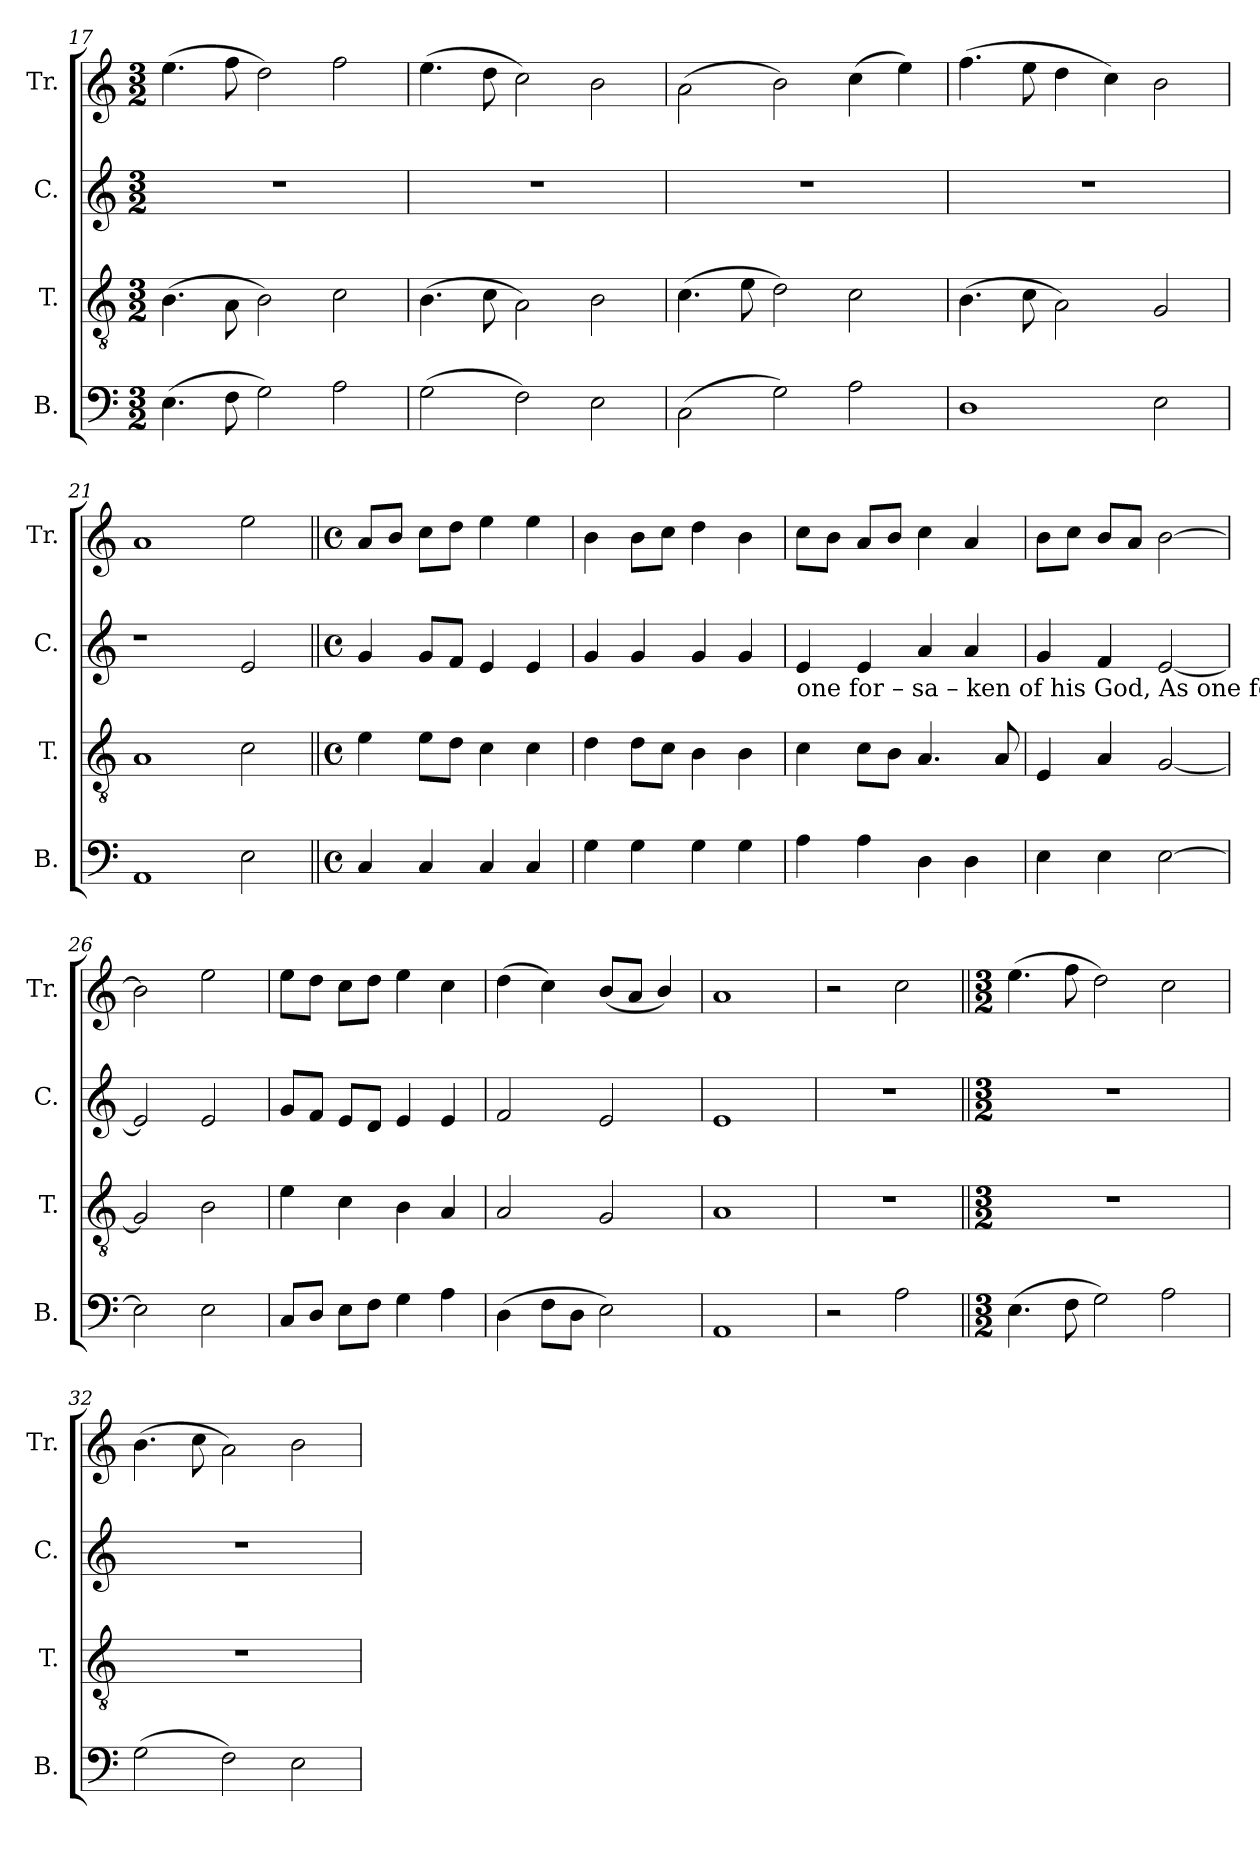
**kern	**kern	**kern	**kern
*part4	*part3	*part2	*part1
*staff4	*staff3	*staff2	*staff1
*I"B.	*I"T.	*I"C.	*I"Tr.
*I'B.	*I'T.	*I'C.	*I'Tr.
*clefF4	*clefGv2	*clefG2	*clefG2
*k[]	*k[]	*k[]	*k[]
*M3/2	*M3/2	*M3/2	*M3/2
=17	=17	=17	=17
(>4.E!\	(>4.B!\	1.r	(>4.ee!\
8F!\	8A!\	.	8ff!\
2G!\)	2B!\)	.	2dd!\)
2A!\	2c!\	.	2ff!\
=18	=18	=18	=18
(>2G!\	(>4.B!\	1.r	(>4.ee!\
.	8c!\	.	8dd!\
2F!\)	2A!\)	.	2cc!\)
2E!\	2B!\	.	2b!\
=19	=19	=19	=19
(>2C!\	(>4.c!\	1.r	(>2a!\
.	8e!\	.	.
2G!\)	2d!\)	.	2b!\)
2A!\	2c!\	.	(>4cc!\
.	.	.	4ee!\)
=20	=20	=20	=20
1D!	(>4.B!\	1.r	(>4.ff!\
.	8c!\	.	8ee!\
.	2A!\)	.	4dd!\
.	.	.	4cc!\)
2E!\	2G!/	.	2b!\
=21	=21	=21	=21
1AA!	1A!	1r	1a!
2E!\	2c!\	2e!/	2ee!\
=22||	=22||	=22||	=22||
*M4/4	*M4/4	*M4/4	*M4/4
*met(c)	*met(c)	*met(c)	*met(c)
4C!/	4e!\	4g!/	8a!/L
.	.	.	8b!/J
4C!/	8e!\L	8g!/L	8cc!\L
.	8d!\J	8f!/J	8dd!\J
4C!/	4c!\	4e!/	4ee!\
4C!/	4c!\	4e!/	4ee!\
=23	=23	=23	=23
4G!\	4d!\	4g!/	4b!\
4G!\	8d!\L	4g!/	8b!\L
.	8c!\J	.	8cc!\J
4G!\	4B!\	4g!/	4dd!\
4G!\	4B!\	4g!/	4b!\
!!LO:PB:g=z
=24	=24	=24	=24
!	!	!LO:TX:b:t=one   for – sa – ken       of     his    God,     As   one  for – sa – ken   of         his         God.      Be  –   fore         the   mourn  –  ful   scene      be  –  gan,       He	!
4A!\	4c!\	4e!/	8cc!\L
.	.	.	8b!\J
4A!\	8c!\L	4e!/	8a!/L
.	8B!\J	.	8b!/J
4D!\	4.A!/	4a!/	4cc!\
4D!\	.	4a!/	4a!/
.	8A!/	.	.
=25	=25	=25	=25
4E!\	4E!/	4g!/	8b!\L
.	.	.	8cc!\J
4E!\	4A!/	4f!/	8b!/L
.	.	.	8a!/J
[2E!\	[2G!/	[2e!/	[2b!\
=26	=26	=26	=26
2E!\]	2G!/]	2e!/]	2b!\]
2E!\	2B!\	2e!/	2ee!\
=27	=27	=27	=27
8C!/L	4e!\	8g!/L	8ee!\L
8D!/J	.	8f!/J	8dd!\J
8E!\L	4c!\	8e!/L	8cc!\L
8F!\J	.	8d!/J	8dd!\J
4G!\	4B!\	4e!/	4ee!\
4A!\	4A!/	4e!/	4cc!\
=28	=28	=28	=28
(>4D!\	2A!/	2f!/	(>4dd!\
8F!\L	.	.	4cc!\)
8D!\J	.	.	.
2E!\)	2G!/	2e!/	(<8b!/L
.	.	.	8a!/J
.	.	.	4b!/)
=29	=29	=29	=29
1AA!	1A!	1e!	1a!
=30	=30	=30	=30
2r	1r	1r	2r
2A!\	.	.	2cc!\
=31||	=31||	=31||	=31||
*M3/2	*M3/2	*M3/2	*M3/2
(>4.E!\	1.r	1.r	(>4.ee!\
8F!\	.	.	8ff!\
2G!\)	.	.	2dd!\)
2A!\	.	.	2cc!\
=32	=32	=32	=32
(>2G!\	1.r	1.r	(>4.b!\
.	.	.	8cc!\
2F!\)	.	.	2a!\)
2E!\	.	.	2b!\
=	=	=	=
*-	*-	*-	*-
